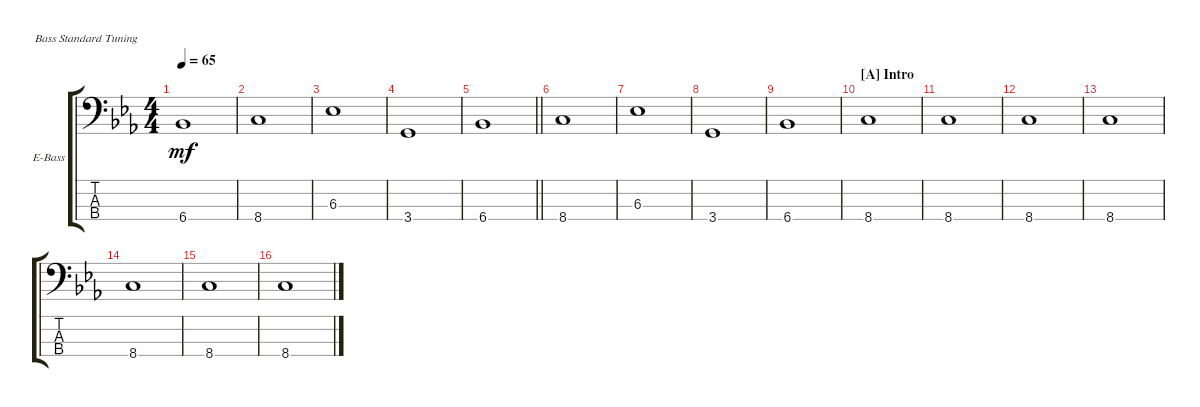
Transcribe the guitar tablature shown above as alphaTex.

\defaultSystemsLayout 4
\bracketExtendMode groupsimilarinstruments
\firstSystemTrackNameOrientation horizontal
\otherSystemsTrackNameOrientation horizontal
\track ("Bass" "E-Bass") {multiBarRest instrument electricbassfinger}
\staff {score tabs}
\tuning (G2 D2 A1 E1)
\ts (4 4)
\tempo 65
\clef f4
\ks cminor
6.4.1{dy mf} |
8.4.1 |
6.3.1 |
3.4.1 |
\barLineRight lightlight
6.4.1 |
8.4.1 |
6.3.1 |
3.4.1 |
6.4.1 |
\section ("A" "Intro")
8.4.1 |
8.4.1 |
8.4.1 |
8.4.1 |
8.4.1 |
8.4.1 |
8.4.1
